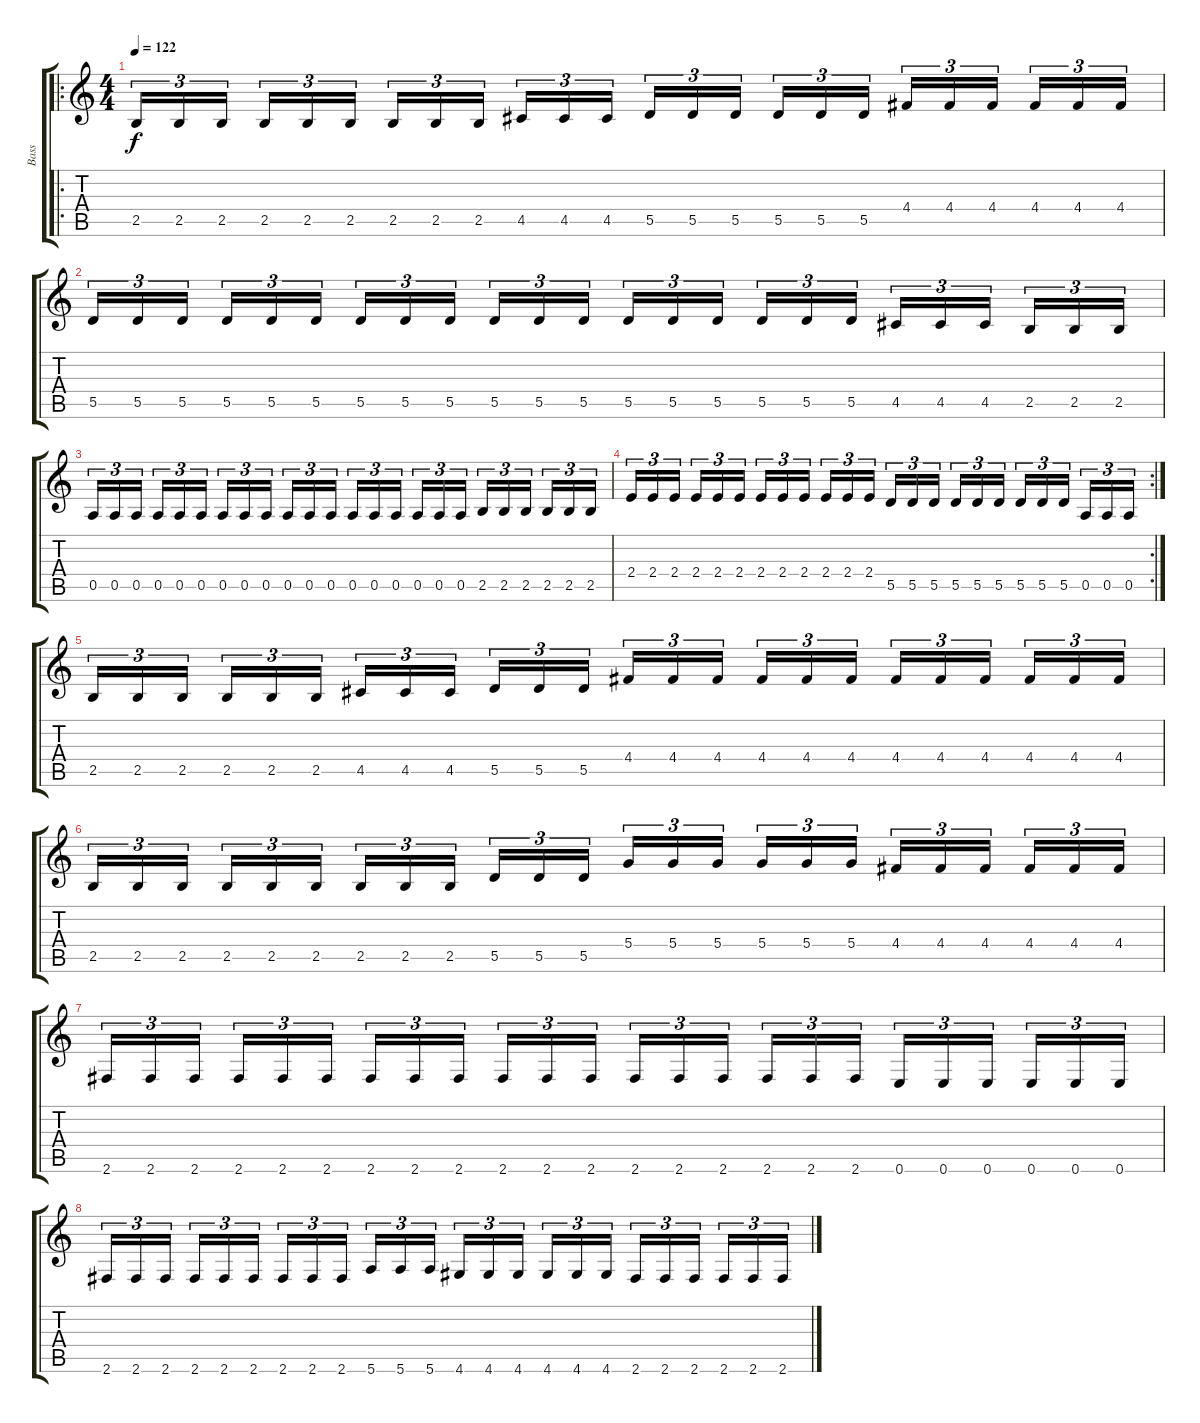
\track ("Bass" "Bass") {instrument fretlessbass}
\staff {score tabs}
\tuning (E4 B3 G3 D3 A2 E2) {hide}
\ro
\ts (4 4)
\tempo 122
\clef g2
\ks c
2.5.16{tu (3 2) dy f} 2.5.16{tu (3 2)} 2.5.16{tu (3 2) beam splitsecondary} 2.5.16{tu (3 2)} 2.5.16{tu (3 2)} 2.5.16{tu (3 2)} 2.5.16{tu (3 2)} 2.5.16{tu (3 2)} 2.5.16{tu (3 2) beam splitsecondary} 4.5.16{tu (3 2)} 4.5.16{tu (3 2)} 4.5.16{tu (3 2)} 5.5.16{tu (3 2)} 5.5.16{tu (3 2)} 5.5.16{tu (3 2) beam splitsecondary} 5.5.16{tu (3 2)} 5.5.16{tu (3 2)} 5.5.16{tu (3 2)} 4.4.16{tu (3 2)} 4.4.16{tu (3 2)} 4.4.16{tu (3 2) beam splitsecondary} 4.4.16{tu (3 2)} 4.4.16{tu (3 2)} 4.4.16{tu (3 2)} |
5.5.16{tu (3 2)} 5.5.16{tu (3 2)} 5.5.16{tu (3 2) beam splitsecondary} 5.5.16{tu (3 2)} 5.5.16{tu (3 2)} 5.5.16{tu (3 2)} 5.5.16{tu (3 2)} 5.5.16{tu (3 2)} 5.5.16{tu (3 2) beam splitsecondary} 5.5.16{tu (3 2)} 5.5.16{tu (3 2)} 5.5.16{tu (3 2)} 5.5.16{tu (3 2)} 5.5.16{tu (3 2)} 5.5.16{tu (3 2) beam splitsecondary} 5.5.16{tu (3 2)} 5.5.16{tu (3 2)} 5.5.16{tu (3 2)} 4.5.16{tu (3 2)} 4.5.16{tu (3 2)} 4.5.16{tu (3 2) beam splitsecondary} 2.5.16{tu (3 2)} 2.5.16{tu (3 2)} 2.5.16{tu (3 2)} |
0.5.16{tu (3 2)} 0.5.16{tu (3 2)} 0.5.16{tu (3 2) beam splitsecondary} 0.5.16{tu (3 2)} 0.5.16{tu (3 2)} 0.5.16{tu (3 2)} 0.5.16{tu (3 2)} 0.5.16{tu (3 2)} 0.5.16{tu (3 2) beam splitsecondary} 0.5.16{tu (3 2)} 0.5.16{tu (3 2)} 0.5.16{tu (3 2)} 0.5.16{tu (3 2)} 0.5.16{tu (3 2)} 0.5.16{tu (3 2) beam splitsecondary} 0.5.16{tu (3 2)} 0.5.16{tu (3 2)} 0.5.16{tu (3 2)} 2.5.16{tu (3 2)} 2.5.16{tu (3 2)} 2.5.16{tu (3 2) beam splitsecondary} 2.5.16{tu (3 2)} 2.5.16{tu (3 2)} 2.5.16{tu (3 2)} |
\rc 2
2.4.16{tu (3 2)} 2.4.16{tu (3 2)} 2.4.16{tu (3 2) beam splitsecondary} 2.4.16{tu (3 2)} 2.4.16{tu (3 2)} 2.4.16{tu (3 2)} 2.4.16{tu (3 2)} 2.4.16{tu (3 2)} 2.4.16{tu (3 2) beam splitsecondary} 2.4.16{tu (3 2)} 2.4.16{tu (3 2)} 2.4.16{tu (3 2)} 5.5.16{tu (3 2)} 5.5.16{tu (3 2)} 5.5.16{tu (3 2) beam splitsecondary} 5.5.16{tu (3 2)} 5.5.16{tu (3 2)} 5.5.16{tu (3 2)} 5.5.16{tu (3 2)} 5.5.16{tu (3 2)} 5.5.16{tu (3 2) beam splitsecondary} 0.5.16{tu (3 2)} 0.5.16{tu (3 2)} 0.5.16{tu (3 2)} |
2.5.16{tu (3 2)} 2.5.16{tu (3 2)} 2.5.16{tu (3 2) beam splitsecondary} 2.5.16{tu (3 2)} 2.5.16{tu (3 2)} 2.5.16{tu (3 2)} 4.5.16{tu (3 2)} 4.5.16{tu (3 2)} 4.5.16{tu (3 2) beam splitsecondary} 5.5.16{tu (3 2)} 5.5.16{tu (3 2)} 5.5.16{tu (3 2)} 4.4.16{tu (3 2)} 4.4.16{tu (3 2)} 4.4.16{tu (3 2) beam splitsecondary} 4.4.16{tu (3 2)} 4.4.16{tu (3 2)} 4.4.16{tu (3 2)} 4.4.16{tu (3 2)} 4.4.16{tu (3 2)} 4.4.16{tu (3 2) beam splitsecondary} 4.4.16{tu (3 2)} 4.4.16{tu (3 2)} 4.4.16{tu (3 2)} |
2.5.16{tu (3 2)} 2.5.16{tu (3 2)} 2.5.16{tu (3 2) beam splitsecondary} 2.5.16{tu (3 2)} 2.5.16{tu (3 2)} 2.5.16{tu (3 2)} 2.5.16{tu (3 2)} 2.5.16{tu (3 2)} 2.5.16{tu (3 2) beam splitsecondary} 5.5.16{tu (3 2)} 5.5.16{tu (3 2)} 5.5.16{tu (3 2)} 5.4.16{tu (3 2)} 5.4.16{tu (3 2)} 5.4.16{tu (3 2) beam splitsecondary} 5.4.16{tu (3 2)} 5.4.16{tu (3 2)} 5.4.16{tu (3 2)} 4.4.16{tu (3 2)} 4.4.16{tu (3 2)} 4.4.16{tu (3 2) beam splitsecondary} 4.4.16{tu (3 2)} 4.4.16{tu (3 2)} 4.4.16{tu (3 2)} |
2.6.16{tu (3 2)} 2.6.16{tu (3 2)} 2.6.16{tu (3 2) beam splitsecondary} 2.6.16{tu (3 2)} 2.6.16{tu (3 2)} 2.6.16{tu (3 2)} 2.6.16{tu (3 2)} 2.6.16{tu (3 2)} 2.6.16{tu (3 2) beam splitsecondary} 2.6.16{tu (3 2)} 2.6.16{tu (3 2)} 2.6.16{tu (3 2)} 2.6.16{tu (3 2)} 2.6.16{tu (3 2)} 2.6.16{tu (3 2) beam splitsecondary} 2.6.16{tu (3 2)} 2.6.16{tu (3 2)} 2.6.16{tu (3 2)} 0.6.16{tu (3 2)} 0.6.16{tu (3 2)} 0.6.16{tu (3 2) beam splitsecondary} 0.6.16{tu (3 2)} 0.6.16{tu (3 2)} 0.6.16{tu (3 2)} |
2.6.16{tu (3 2)} 2.6.16{tu (3 2)} 2.6.16{tu (3 2) beam splitsecondary} 2.6.16{tu (3 2)} 2.6.16{tu (3 2)} 2.6.16{tu (3 2)} 2.6.16{tu (3 2)} 2.6.16{tu (3 2)} 2.6.16{tu (3 2) beam splitsecondary} 5.6.16{tu (3 2)} 5.6.16{tu (3 2)} 5.6.16{tu (3 2)} 4.6.16{tu (3 2)} 4.6.16{tu (3 2)} 4.6.16{tu (3 2) beam splitsecondary} 4.6.16{tu (3 2)} 4.6.16{tu (3 2)} 4.6.16{tu (3 2)} 2.6.16{tu (3 2)} 2.6.16{tu (3 2)} 2.6.16{tu (3 2) beam splitsecondary} 2.6.16{tu (3 2)} 2.6.16{tu (3 2)} 2.6.16{tu (3 2)}
